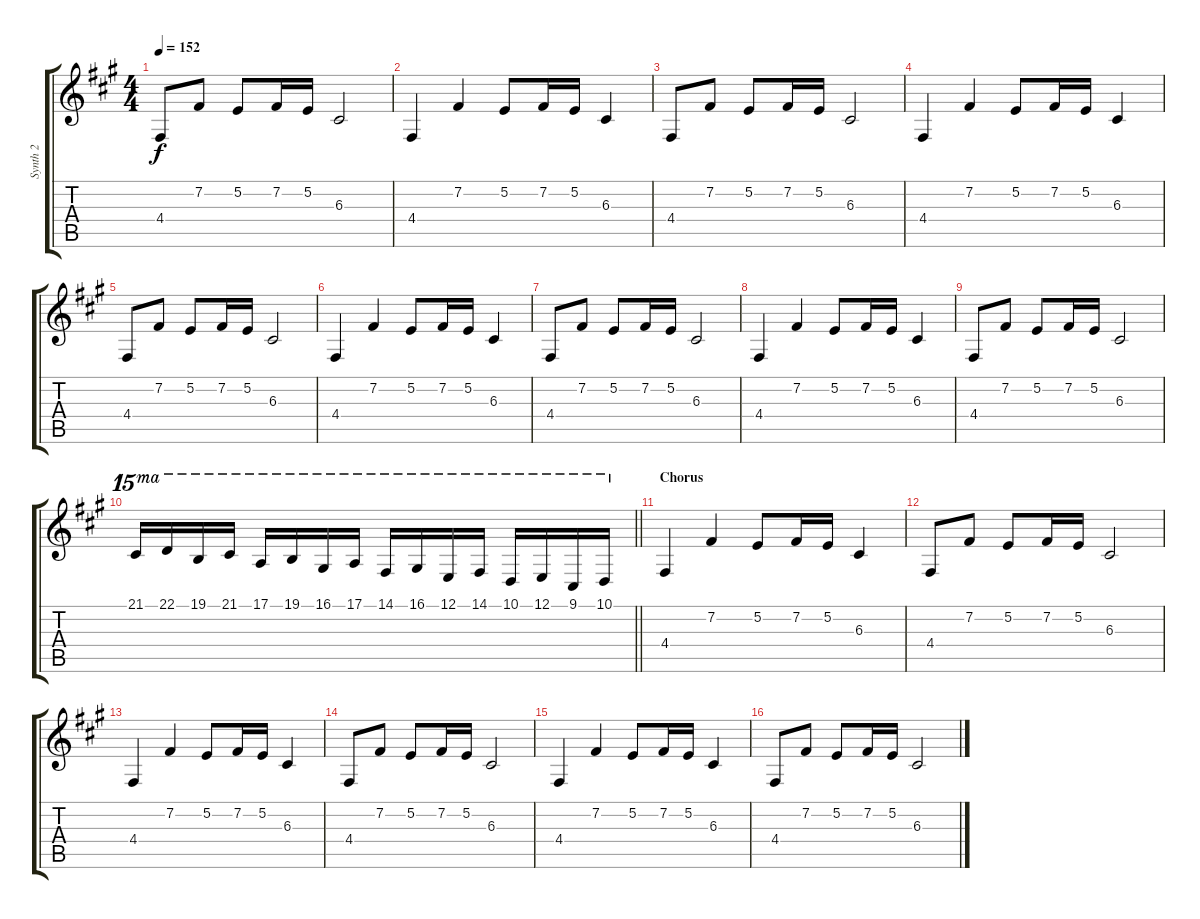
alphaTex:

\track ("Synth 2" "Synth 2") {instrument lead1square}
\staff {score tabs}
\tuning (E4 B3 G3 D3 A2 E2) {hide}
\ts (4 4)
\tempo 152
\clef g2
\ks f#minor
4.4.8{dy f} 7.2.8 5.2.8 7.2.16 5.2.16 6.3.2 |
4.4.4 7.2.4 5.2.8 7.2.16 5.2.16 6.3.4 |
4.4.8 7.2.8 5.2.8 7.2.16 5.2.16 6.3.2 |
4.4.4 7.2.4 5.2.8 7.2.16 5.2.16 6.3.4 |
4.4.8 7.2.8 5.2.8 7.2.16 5.2.16 6.3.2 |
4.4.4 7.2.4 5.2.8 7.2.16 5.2.16 6.3.4 |
4.4.8 7.2.8 5.2.8 7.2.16 5.2.16 6.3.2 |
4.4.4 7.2.4 5.2.8 7.2.16 5.2.16 6.3.4 |
4.4.8 7.2.8 5.2.8 7.2.16 5.2.16 6.3.2 |
\barLineRight lightlight
21.1.16{ot 15ma} 22.1.16{ot 15ma} 19.1.16{ot 15ma} 21.1.16{ot 15ma} 17.1.16{ot 15ma} 19.1.16{ot 15ma} 16.1.16{ot 15ma} 17.1.16{ot 15ma} 14.1.16{ot 15ma} 16.1.16{ot 15ma} 12.1.16{ot 15ma} 14.1.16{ot 15ma} 10.1.16{ot 15ma} 12.1.16{ot 15ma} 9.1.16{ot 15ma} 10.1.16{ot 15ma} |
\section ("" "Chorus")
4.4.4 7.2.4 5.2.8 7.2.16 5.2.16 6.3.4 |
4.4.8 7.2.8 5.2.8 7.2.16 5.2.16 6.3.2 |
4.4.4 7.2.4 5.2.8 7.2.16 5.2.16 6.3.4 |
4.4.8 7.2.8 5.2.8 7.2.16 5.2.16 6.3.2 |
4.4.4 7.2.4 5.2.8 7.2.16 5.2.16 6.3.4 |
4.4.8 7.2.8 5.2.8 7.2.16 5.2.16 6.3.2
